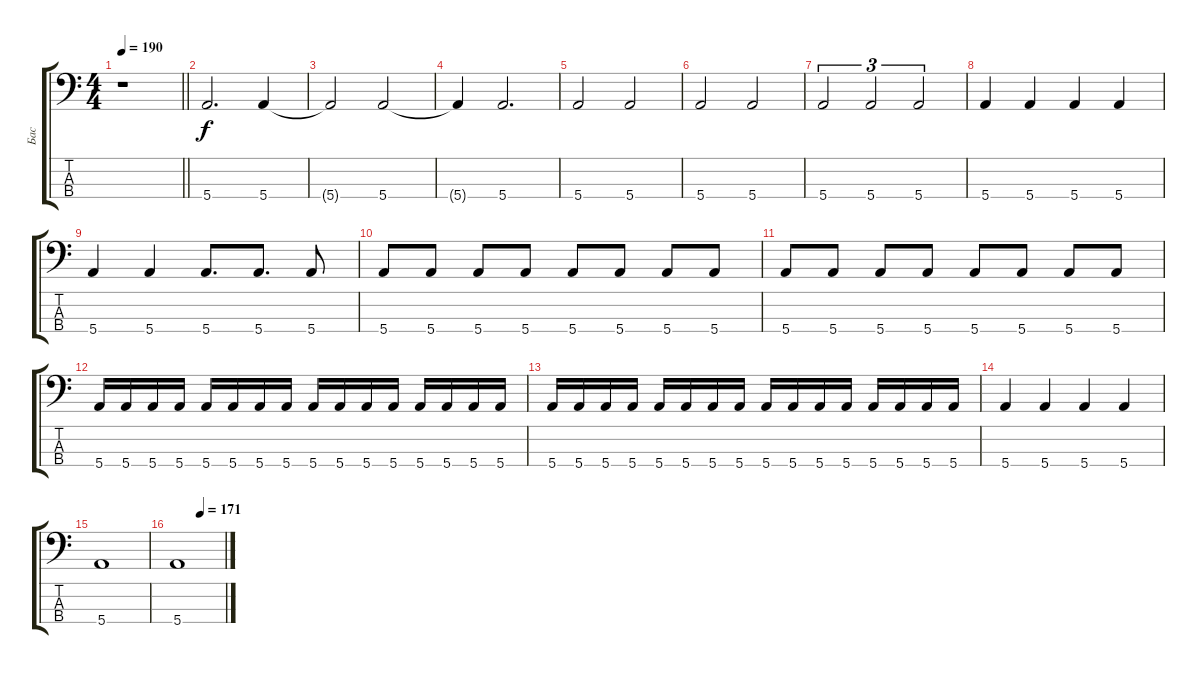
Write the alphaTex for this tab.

\track ("Бас" "Бас") {instrument electricbassfinger}
\staff {score tabs}
\tuning (G2 D2 A1 E1) {hide}
\ts (4 4)
\tempo 190
\clef f4
\barLineRight lightlight
\ks c
r.1{dy f} |
5.4.2{d} 5.4.4 |
5.4{t}.2 5.4.2 |
5.4{t}.4 5.4.2{d} |
5.4.2 5.4.2 |
5.4.2 5.4.2 |
5.4.2{tu (3 2)} 5.4.2{tu (3 2)} 5.4.2{tu (3 2)} |
5.4.4 5.4.4 5.4.4 5.4.4 |
5.4.4 5.4.4 5.4.8{d} 5.4.8{d} 5.4.8 |
5.4.8 5.4.8 5.4.8 5.4.8 5.4.8 5.4.8 5.4.8 5.4.8 |
5.4.8 5.4.8 5.4.8 5.4.8 5.4.8 5.4.8 5.4.8 5.4.8 |
5.4.16 5.4.16 5.4.16 5.4.16 5.4.16 5.4.16 5.4.16 5.4.16 5.4.16 5.4.16 5.4.16 5.4.16 5.4.16 5.4.16 5.4.16 5.4.16 |
5.4.16 5.4.16 5.4.16 5.4.16 5.4.16 5.4.16 5.4.16 5.4.16 5.4.16 5.4.16 5.4.16 5.4.16 5.4.16 5.4.16 5.4.16 5.4.16 |
5.4.4 5.4.4 5.4.4 5.4.4 |
5.4.1 |
\tempo (171 0.5)
5.4.1
